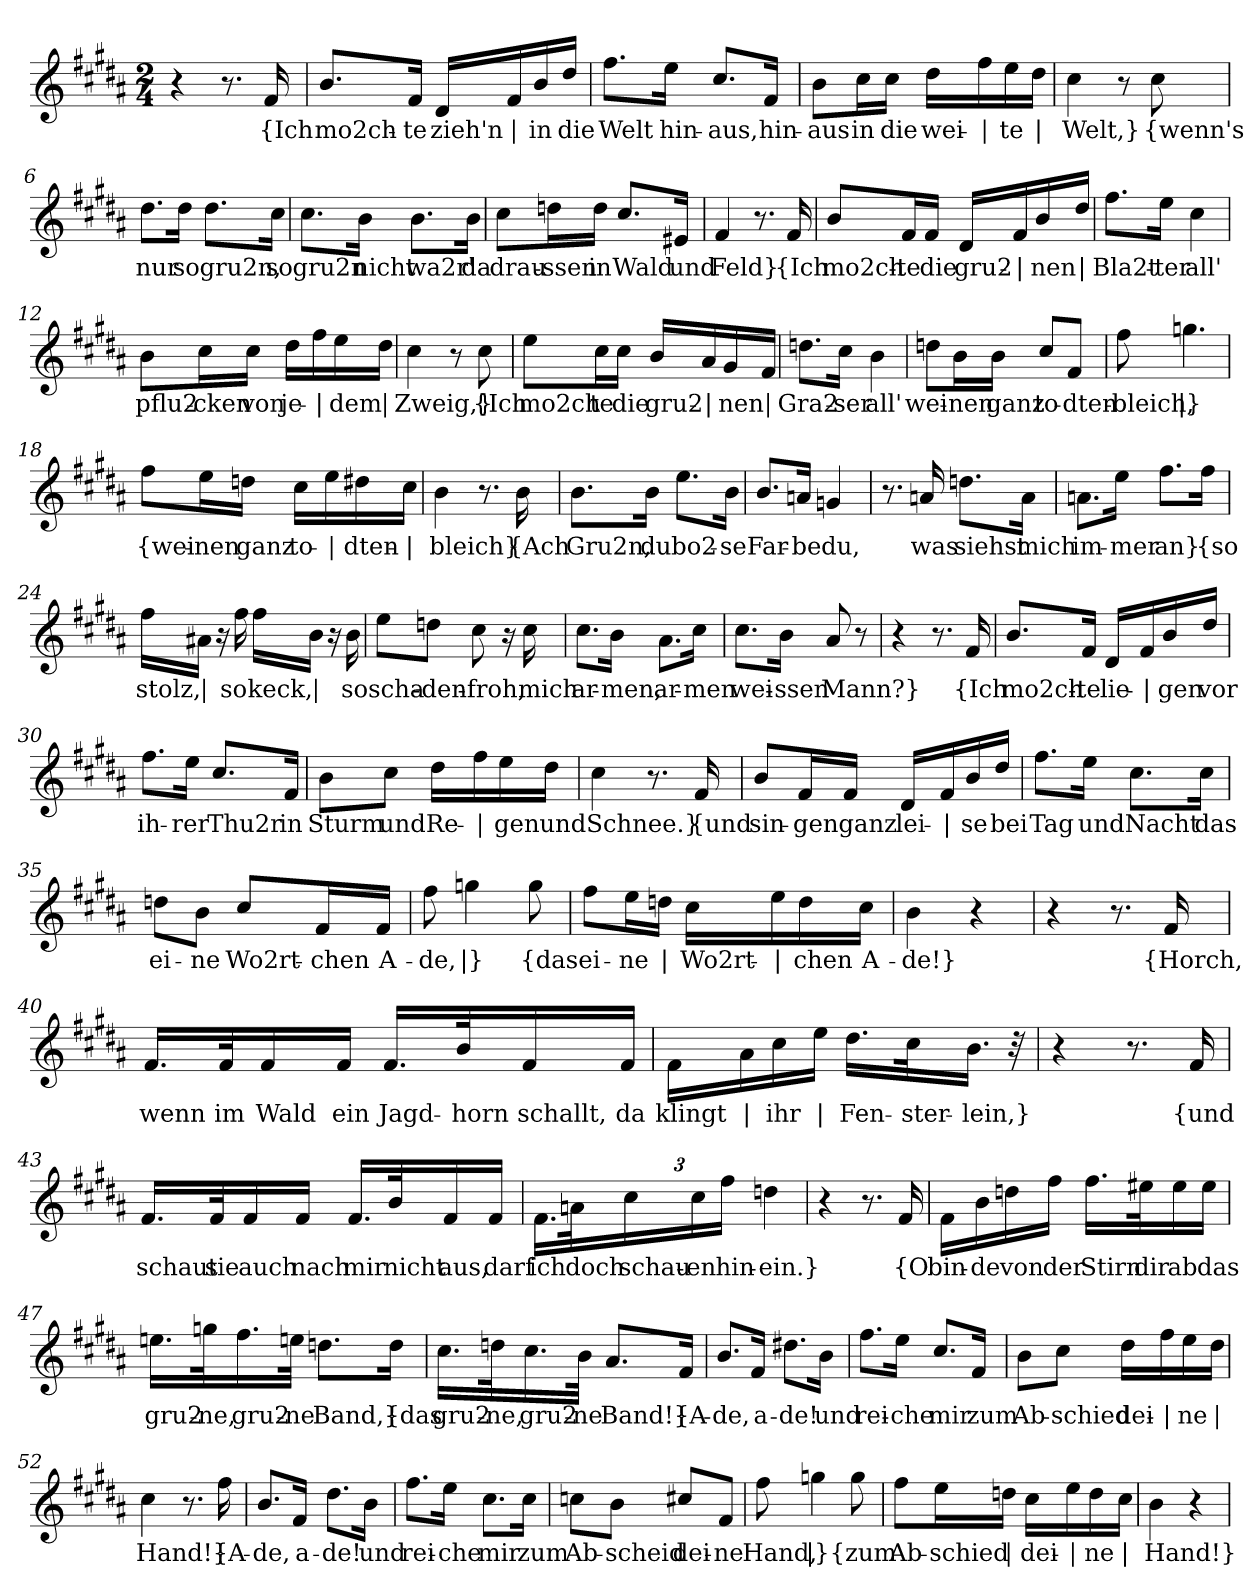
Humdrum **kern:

**kern	**text
*part1	*part1
*staff1	*staff1
*clefG2	*
*k[f#c#g#d#a#]	*
*M2/4	*
=1	=1
4r	.
8.r	.
!	!LO:LY:b
16f#/	{Ich
=2	=2
!	!LO:LY:b
8.b/L	mo2ch-
!	!LO:LY:b
16f#/Jk	-te
!	!LO:LY:b
16d#/LL	zieh'n
!	!LO:LY:b
16f#/	|
!	!LO:LY:b
16b/	in
!	!LO:LY:b
16dd#/JJ	die
=3	=3
!	!LO:LY:b
8.ff#\L	Welt
!	!LO:LY:b
16ee\Jk	hin-
!	!LO:LY:b
8.cc#/L	-aus,
!	!LO:LY:b
16f#/Jk	hin-
=4	=4
!	!LO:LY:b
8b\L	-aus
!	!LO:LY:b
16cc#\L	in
!	!LO:LY:b
16cc#\JJ	die
!	!LO:LY:b
16dd#\LL	wei-
!	!LO:LY:b
16ff#\	|
!	!LO:LY:b
16ee\	-te
!	!LO:LY:b
16dd#\JJ	|
=5	=5
!	!LO:LY:b
4cc#\	Welt,}
8r	.
!	!LO:LY:b
8cc#\	{wenn's
!!LO:LB:g=z
=6	=6
!	!LO:LY:b
8.dd#\L	nur
!	!LO:LY:b
16dd#\Jk	so
!	!LO:LY:b
8.dd#\L	gru2n,
!	!LO:LY:b
16cc#\Jk	so
=7	=7
!	!LO:LY:b
8.cc#\L	gru2n
!	!LO:LY:b
16b\Jk	nicht
!	!LO:LY:b
8.b\L	wa2r'
!	!LO:LY:b
16b\Jk	da
=8	=8
!	!LO:LY:b
8cc#\L	drau-
!	!LO:LY:b
16ddn\L	-ssen
!	!LO:LY:b
16dd\JJ	in
!	!LO:LY:b
8.cc#/L	Wald
!	!LO:LY:b
16e#X/Jk	und
=9	=9
!	!LO:LY:b
4f#/	Feld}
8.r	.
!	!LO:LY:b
16f#/	{Ich
=10	=10
!	!LO:LY:b
8b/L	mo2ch-
!	!LO:LY:b
16f#/L	-te
!	!LO:LY:b
16f#/JJ	die
!	!LO:LY:b
16d#/LL	gru2-
!	!LO:LY:b
16f#/	|
!	!LO:LY:b
16b/	-nen
!	!LO:LY:b
16dd#/JJ	|
!!LO:LB:g=z
=11	=11
!	!LO:LY:b
8.ff#\L	Bla2t-
!	!LO:LY:b
16ee\Jk	-ter
!	!LO:LY:b
4cc#\	all'
=12	=12
!	!LO:LY:b
8b\L	pflu2-
!	!LO:LY:b
16cc#\L	-cken
!	!LO:LY:b
16cc#\JJ	von
!	!LO:LY:b
16dd#\LL	je-
!	!LO:LY:b
16ff#\	|
!	!LO:LY:b
16ee\	-dem
!	!LO:LY:b
16dd#\JJ	|
=13	=13
!	!LO:LY:b
4cc#\	Zweig,}
8r	.
!	!LO:LY:b
8cc#\	{Ich
=14	=14
!	!LO:LY:b
8ee\L	mo2ch-
!	!LO:LY:b
16cc#\L	-te
!	!LO:LY:b
16cc#\JJ	die
!	!LO:LY:b
16b/LL	gru2-
!	!LO:LY:b
16a#/	|
!	!LO:LY:b
16g#/	-nen
!	!LO:LY:b
16f#/JJ	|
=15	=15
!	!LO:LY:b
8.ddn\L	Gra2-
!	!LO:LY:b
16cc#\Jk	-ser
!	!LO:LY:b
4b\	all'
!!LO:LB:g=z
=16	=16
!	!LO:LY:b
8ddn\L	wei-
!	!LO:LY:b
16b\L	-nen
!	!LO:LY:b
16b\JJ	ganz
!	!LO:LY:b
8cc#/L	to-
!	!LO:LY:b
8f#/J	-dten-
=17	=17
!	!LO:LY:b
8ff#\	-bleich,
!	!LO:LY:b
4.ggn\	|}
=18	=18
!	!LO:LY:b
8ff#\L	{wei-
!	!LO:LY:b
16ee\L	-nen
!	!LO:LY:b
16ddn\JJ	ganz
!	!LO:LY:b
16cc#\LL	to-
!	!LO:LY:b
16ee\	|
!	!LO:LY:b
16dd#X\	-dten-
!	!LO:LY:b
16cc#\JJ	|
=19	=19
!	!LO:LY:b
4b\	-bleich}
8.r	.
!	!LO:LY:b
16b\	{Ach
=20	=20
!	!LO:LY:b
8.b\L	Gru2n,
!	!LO:LY:b
16b\Jk	du
!	!LO:LY:b
8.ee\L	bo2-
!	!LO:LY:b
16b\Jk	-se
!!LO:LB:g=z
=21	=21
!	!LO:LY:b
8.b/L	Far-
!	!LO:LY:b
16an/Jk	-be
!	!LO:LY:b
4gn/	du,
=22	=22
8.r	.
!	!LO:LY:b
16an/	was
!	!LO:LY:b
8.ddn\L	siehst
!	!LO:LY:b
16a\Jk	mich
=23	=23
!	!LO:LY:b
8.an\L	im-
!	!LO:LY:b
16ee\Jk	-mer
!	!LO:LY:b
8.ff#\L	an}
!	!LO:LY:b
16ff#\Jk	{so
=24	=24
!	!LO:LY:b
16ff#\LL	stolz,
!	!LO:LY:b
16a#X\JJ	|
16r	.
!	!LO:LY:b
16ff#\	so
!	!LO:LY:b
16ff#\LL	keck,
!	!LO:LY:b
16b\JJ	|
16r	.
!	!LO:LY:b
16b\	so
=25	=25
!	!LO:LY:b
8ee\L	scha-
!	!LO:LY:b
8ddn\J	-den-
!	!LO:LY:b
8cc#\	-froh,
16r	.
!	!LO:LY:b
16cc#\	mich
!!LO:LB:g=z
=26	=26
!	!LO:LY:b
8.cc#\L	ar-
!	!LO:LY:b
16b\Jk	-men,
!	!LO:LY:b
8.a#\L	ar-
!	!LO:LY:b
16cc#\Jk	-men
=27	=27
!	!LO:LY:b
8.cc#\L	wei-
!	!LO:LY:b
16b\Jk	-ssen
!	!LO:LY:b
8a#/	Mann?}
8r	.
=28	=28
4r	.
8.r	.
!	!LO:LY:b
16f#/	{Ich
=29	=29
!	!LO:LY:b
8.b/L	mo2ch-
!	!LO:LY:b
16f#/Jk	-te
!	!LO:LY:b
16d#/LL	lie-
!	!LO:LY:b
16f#/	|
!	!LO:LY:b
16b/	-gen
!	!LO:LY:b
16dd#/JJ	vor
=30	=30
!	!LO:LY:b
8.ff#\L	ih-
!	!LO:LY:b
16ee\Jk	-rer
!	!LO:LY:b
8.cc#/L	Thu2r
!	!LO:LY:b
16f#/Jk	in
!!LO:LB:g=z
=31	=31
!	!LO:LY:b
8b\L	Sturm
!	!LO:LY:b
8cc#\J	und
!	!LO:LY:b
16dd#\LL	Re-
!	!LO:LY:b
16ff#\	|
!	!LO:LY:b
16ee\	-gen
!	!LO:LY:b
16dd#\JJ	und
=32	=32
!	!LO:LY:b
4cc#\	Schnee.}
8.r	.
!	!LO:LY:b
16f#/	{und
=33	=33
!	!LO:LY:b
8b/L	sin-
!	!LO:LY:b
16f#/L	-gen
!	!LO:LY:b
16f#/JJ	ganz
!	!LO:LY:b
16d#/LL	lei-
!	!LO:LY:b
16f#/	|
!	!LO:LY:b
16b/	-se
!	!LO:LY:b
16dd#/JJ	bei
=34	=34
!	!LO:LY:b
8.ff#\L	Tag
!	!LO:LY:b
16ee\Jk	und
!	!LO:LY:b
8.cc#\L	Nacht
!	!LO:LY:b
16cc#\Jk	das
!!LO:LB:g=z
=35	=35
!	!LO:LY:b
8ddn\L	ei-
!	!LO:LY:b
8b\J	-ne
!	!LO:LY:b
8cc#/L	Wo2rt-
!	!LO:LY:b
16f#/L	-chen
!	!LO:LY:b
16f#/JJ	A-
=36	=36
!	!LO:LY:b
8ff#\	-de,
!	!LO:LY:b
4ggn\	|}
!	!LO:LY:b
8gg\	{das
=37	=37
!	!LO:LY:b
8ff#\L	ei-
!	!LO:LY:b
16ee\L	-ne
!	!LO:LY:b
16ddn\JJ	|
!	!LO:LY:b
16cc#\LL	Wo2rt-
!	!LO:LY:b
16ee\	|
!	!LO:LY:b
16dd\	-chen
!	!LO:LY:b
16cc#\JJ	A-
=38	=38
!	!LO:LY:b
4b\	-de!}
4r	.
=39	=39
4r	.
8.r	.
!	!LO:LY:b
16f#/	{Horch,
!!LO:LB:g=z
=40	=40
!	!LO:LY:b
16.f#/LL	wenn
!	!LO:LY:b
32f#/K	im
!	!LO:LY:b
16f#/	Wald
!	!LO:LY:b
16f#/JJ	ein
!	!LO:LY:b
16.f#/LL	Jagd-
!	!LO:LY:b
32b/K	-horn
!	!LO:LY:b
16f#/	schallt,
!	!LO:LY:b
16f#/JJ	da
=41	=41
!	!LO:LY:b
16f#\LL	klingt
!	!LO:LY:b
16a#\	|
!	!LO:LY:b
16cc#\	ihr
!	!LO:LY:b
16ee\JJ	|
!	!LO:LY:b
16.dd#\LL	Fen-
!	!LO:LY:b
32cc#\K	-ster-
!	!LO:LY:b
16.b\JJ	-lein,}
32r	.
=42	=42
4r	.
8.r	.
!	!LO:LY:b
16f#/	{und
!!LO:LB:g=z
=43	=43
!	!LO:LY:b
16.f#/LL	schaut
!	!LO:LY:b
32f#/K	sie
!	!LO:LY:b
16f#/	auch
!	!LO:LY:b
16f#/JJ	nach
!	!LO:LY:b
16.f#/LL	mir
!	!LO:LY:b
32b/K	nicht
!	!LO:LY:b
16f#/	aus,
!	!LO:LY:b
16f#/JJ	darf
=44	=44
!	!LO:LY:b
16.f#\LL	ich
!	!LO:LY:b
32an\K	doch
*Xbrackettup	*
!	!LO:LY:b
24cc#\	schau-
!	!LO:LY:b
24cc#\	-en
!	!LO:LY:b
24ff#\JJ	hin-
!	!LO:LY:b
4ddn\	-ein.}
=45	=45
4r	.
8.r	.
!	!LO:LY:b
16f#/	{O
!!LO:PB:g=z
=46	=46
!	!LO:LY:b
16f#\LL	bin-
!	!LO:LY:b
16b\	-de
!	!LO:LY:b
16ddn\	von
!	!LO:LY:b
16ff#\JJ	der
!	!LO:LY:b
16.ff#\LL	Stirn
!	!LO:LY:b
32ee#X\K	dir
!	!LO:LY:b
16ee#\	ab
!	!LO:LY:b
16ee#\JJ	das
=47	=47
!	!LO:LY:b
16.een\LL	gru2-
!	!LO:LY:b
32ggn\K	ne,
!	!LO:LY:b
16.ff#\	gru2-
!	!LO:LY:b
32een\JJk	-ne
!	!LO:LY:b
8.ddn\L	Band,}
!	!LO:LY:b
16dd\Jk	{das
=48	=48
!	!LO:LY:b
16.cc#\LL	gru2-
!	!LO:LY:b
32ddn\K	-ne,
!	!LO:LY:b
16.cc#\	gru2-
!	!LO:LY:b
32b\JJk	-ne
!	!LO:LY:b
8.a#/L	Band!}
!	!LO:LY:b
16f#/Jk	{A-
!!LO:LB:g=z
=49	=49
!	!LO:LY:b
8.b/L	-de,
!	!LO:LY:b
16f#/Jk	a-
!	!LO:LY:b
8.dd#X\L	-de!
!	!LO:LY:b
16b\Jk	und
=50	=50
!	!LO:LY:b
8.ff#\L	rei-
!	!LO:LY:b
16ee\Jk	-che
!	!LO:LY:b
8.cc#/L	mir
!	!LO:LY:b
16f#/Jk	zum
=51	=51
!	!LO:LY:b
8b\L	Ab-
!	!LO:LY:b
8cc#\J	-schied
!	!LO:LY:b
16dd#\LL	dei-
!	!LO:LY:b
16ff#\	|
!	!LO:LY:b
16ee\	-ne
!	!LO:LY:b
16dd#\JJ	|
=52	=52
!	!LO:LY:b
4cc#\	Hand!}
8.r	.
!	!LO:LY:b
16ff#\	{A-
=53	=53
!	!LO:LY:b
8.b/L	-de,
!	!LO:LY:b
16f#/Jk	a-
!	!LO:LY:b
8.dd#\L	-de!
!	!LO:LY:b
16b\Jk	und
!!LO:LB:g=z
=54	=54
!	!LO:LY:b
8.ff#\L	rei-
!	!LO:LY:b
16ee\Jk	-che
!	!LO:LY:b
8.cc#\L	mir
!	!LO:LY:b
16cc#\Jk	zum
=55	=55
!	!LO:LY:b
8ccn\L	Ab-
!	!LO:LY:b
8b\J	-scheid
!	!LO:LY:b
8cc#X/L	dei-
!	!LO:LY:b
8f#/J	-ne
=56	=56
!	!LO:LY:b
8ff#\	Hand,
!	!LO:LY:b
4ggn\	|}
!	!LO:LY:b
8gg\	{zum
=57	=57
!	!LO:LY:b
8ff#\L	Ab-
!	!LO:LY:b
16ee\L	-schied
!	!LO:LY:b
16ddn\JJ	|
!	!LO:LY:b
16cc#\LL	dei-
!	!LO:LY:b
16ee\	|
!	!LO:LY:b
16dd\	-ne
!	!LO:LY:b
16cc#\JJ	|
=58	=58
!	!LO:LY:b
4b\	Hand!}
4r	.
=	=
*-	*-
